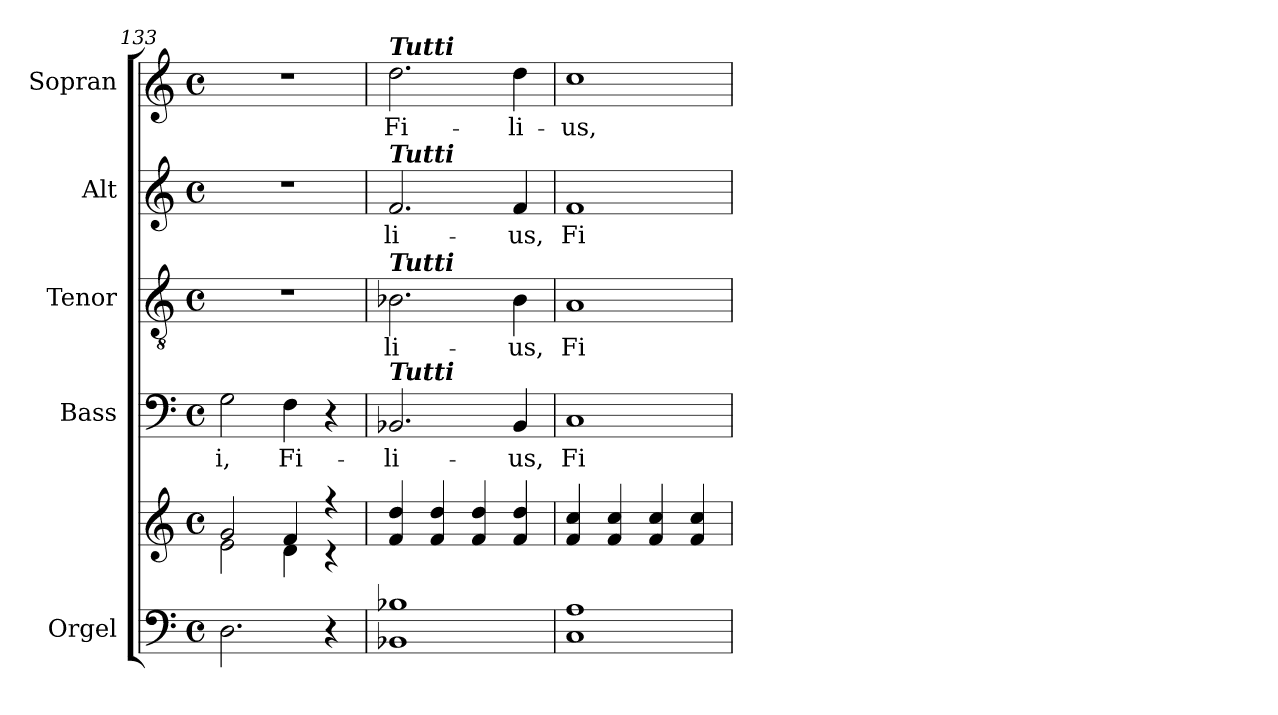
**kern	**kern	**kern	**text	**kern	**text	**kern	**text	**kern	**text
*part5	*part5	*part4	*part4	*part3	*part3	*part2	*part2	*part1	*part1
*staff6	*staff5	*staff4	*staff4	*staff3	*staff3	*staff2	*staff2	*staff1	*staff1
*I"Orgel	*	*I"Bass	*	*I"Tenor	*	*I"Alt	*	*I"Sopran	*
*I'Org.	*	*I'B.	*	*I'T.	*	*I'A.	*	*I'S.	*
*clefF4	*clefG2	*clefF4	*	*clefGv2	*	*clefG2	*	*clefG2	*
*k[]	*k[]	*k[]	*	*k[]	*	*k[]	*	*k[]	*
*C:	*C:	*C:	*	*C:	*	*C:	*	*C:	*
*M4/4	*M4/4	*M4/4	*	*M4/4	*	*M4/4	*	*M4/4	*
*met(c)	*met(c)	*met(c)	*	*met(c)	*	*met(c)	*	*met(c)	*
=133	=133	=133	=133	=133	=133	=133	=133	=133	=133
*	*^	*	*	*	*	*	*	*	*
!	!	!	!	!LO:LY:b	!	!	!	!	!	!
2.D\	2g/	2e\	2G\	-i,	1r	.	1r	.	1r	.
!	!	!	!	!LO:LY:b	!	!	!	!	!	!
.	4f/	4d\	4F\	Fi-	.	.	.	.	.	.
4r	4r	4r	4r	.	.	.	.	.	.	.
=134	=134	=134	=134	=134	=134	=134	=134	=134	=134	=134
*^	*	*	*	*	*	*	*	*	*	*
!	!	!	!	!	!	!	!	!	!	!LO:TX:a:Bi:t=Tutti	!
!	!	!	!	!	!	!	!	!LO:TX:a:Bi:t=Tutti	!	!	!
!	!	!	!	!	!	!LO:TX:a:Bi:t=Tutti	!	!	!	!	!
!	!	!	!	!LO:TX:a:Bi:t=Tutti	!	!	!	!	!	!	!
!	!	!	!	!	!LO:LY:b	!	!LO:LY:b	!	!LO:LY:b	!	!LO:LY:b
*	*	*v	*v	*	*	*	*	*	*	*	*
1B-X	1BB-X	4f/ 4dd/	2.BB-X/	-li-	2.B-X\	-li-	2.f/	-li-	2.dd\	Fi-
.	.	4f/ 4dd/	.	.	.	.	.	.	.	.
.	.	4f/ 4dd/	.	.	.	.	.	.	.	.
!	!	!	!	!LO:LY:b	!	!LO:LY:b	!	!LO:LY:b	!	!LO:LY:b
.	.	4f/ 4dd/	4BB-/	-us,	4B-\	-us,	4f/	-us,	4dd\	-li-
=135	=135	=135	=135	=135	=135	=135	=135	=135	=135	=135
!	!	!	!	!LO:LY:b	!	!LO:LY:b	!	!LO:LY:b	!	!LO:LY:b
1A	1C	4f/ 4cc/	1C	Fi-	1A	Fi-	1f	Fi-	1cc	-us,
.	.	4f/ 4cc/	.	.	.	.	.	.	.	.
.	.	4f/ 4cc/	.	.	.	.	.	.	.	.
.	.	4f/ 4cc/	.	.	.	.	.	.	.	.
*v	*v	*	*	*	*	*	*	*	*	*
=	=	=	=	=	=	=	=	=	=
*-	*-	*-	*-	*-	*-	*-	*-	*-	*-
